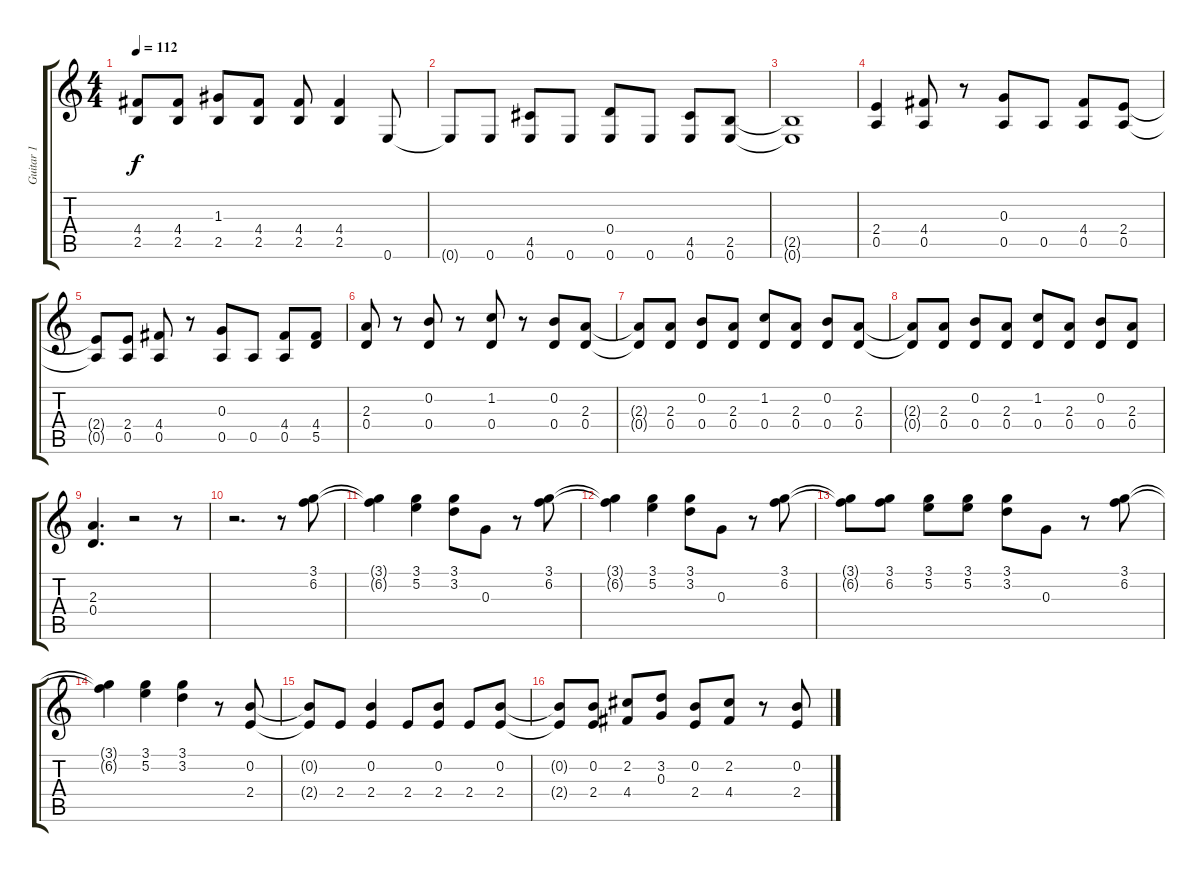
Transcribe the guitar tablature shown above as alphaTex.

\track ("Guitar 1" "Guitar 1") {instrument overdrivenguitar}
\staff {score tabs}
\tuning (E4 B3 G3 D3 A2 E2) {hide}
\ts (4 4)
\tempo 112
\clef g2
\ks c
(4.4 2.5).8{dy f} (4.4 2.5).8 (1.3 2.5).8 (4.4 2.5).8 (4.4 2.5).8 (4.4 2.5).4 0.6.8 |
0.6{t}.8 0.6.8 (4.5 0.6).8 0.6.8 (0.4 0.6).8 0.6.8 (4.5 0.6).8 (2.5 0.6).8 |
(2.5{t} 0.6{t}).1 |
(2.4 0.5).4 (4.4 0.5).8 r.8 (0.3 0.5).8 0.5.8 (4.4 0.5).8 (2.4 0.5).8 |
(2.4{t} 0.5{t}).8 (2.4 0.5).8 (4.4 0.5).8 r.8 (0.3 0.5).8 0.5.8 (4.4 0.5).8 (4.4 5.5).8 |
(2.3 0.4).8 r.8 (0.2 0.4).8 r.8 (1.2 0.4).8 r.8 (0.2 0.4).8 (2.3 0.4).8 |
(2.3{t} 0.4{t}).8 (2.3 0.4).8 (0.2 0.4).8 (2.3 0.4).8 (1.2 0.4).8 (2.3 0.4).8 (0.2 0.4).8 (2.3 0.4).8 |
(2.3{t} 0.4{t}).8 (2.3 0.4).8 (0.2 0.4).8 (2.3 0.4).8 (1.2 0.4).8 (2.3 0.4).8 (0.2 0.4).8 (2.3 0.4).8 |
(2.3 0.4).4{d} r.2 r.8 |
r.2{d} r.8 (3.1 6.2).8 |
(3.1{t} 6.2{t}).4 (3.1 5.2).4 (3.1 3.2).8 0.3.8 r.8 (3.1 6.2).8 |
(3.1{t} 6.2{t}).4 (3.1 5.2).4 (3.1 3.2).8 0.3.8 r.8 (3.1 6.2).8 |
(3.1{t} 6.2{t}).8 (3.1 6.2).8 (3.1 5.2).8 (3.1 5.2).8 (3.1 3.2).8 0.3.8 r.8 (3.1 6.2).8 |
(3.1{t} 6.2{t}).4 (3.1 5.2).4 (3.1 3.2).4 r.8 (0.2 2.4).8 |
(0.2{t} 2.4{t}).8 2.4.8 (0.2 2.4).4 2.4.8 (0.2 2.4).8 2.4.8 (0.2 2.4).8 |
(0.2{t} 2.4{t}).8 (0.2 2.4).8 (2.2 4.4).8 (3.2 0.3).8 (0.2 2.4).8 (2.2 4.4).8 r.8 (0.2 2.4).8
